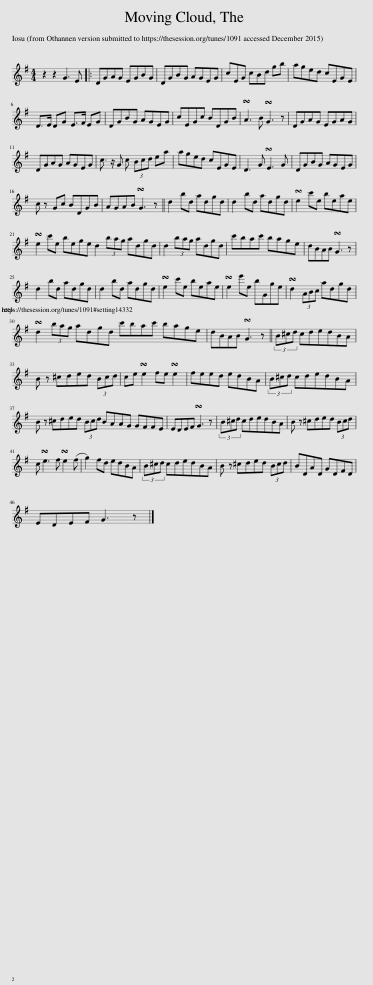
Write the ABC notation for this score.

X:1
L:1/8
M:4/4
I:linebreak $
K:G
V:1 treble
V:1
 z2 z2 G3 E |: DGAG EGBG | DGBG AGEG | cEG cBd gb | aged cEGE |$ %5
 D>E DG E>F EG | DGBG AGEG | cEGc BDGB | !turn!A3 B !turn!G3 z | DGAG EGAG |$ %10
 DGAG AGEG | c3/2 z/ G c (3Bcd ea | aged cEGE | D3 G !turn!E3 G | DGBG AGEG |$ %15
 c z Gc BDGB | AGAB !turn!G3 z || d2 bd adgd | d2 bd adgd | !turn!e2 c'e beae |$ %20
 !turn!e2 c'e bege d2 (3bag adgd | d2 (3bag adgd | c'bac' bage | dBAB !turn!G3 z |$ d2 bd adgd | %25
 d2 bd adgd | !turn!e2 c'e beae | !turn!e2 e'e bGge | !turn!d2 (3ABc adgd |$ !turn!d2 (3bag adgd c'bac' bage | %30
 dBAB !turn!G3 z || (3B^cd cdedBA |$ B z ^cded (3Bcd | ce !turn!e2 fe !turn!e2 | feed edBA | %35
 (3B^cd cdedBA |$ B z ^cded (3Bcd BAAG GFFE | EDEF !turn!G3 z | (3B^cd cdedBA | B z ^cded (3Bcd |$ %40
 c !turn!e3 f !turn!e2 (f | g2) fd edBA | (3B^cd cdedBA | B z ^cded (3Bcd | BDAD GDFD |$ %45
 EDEF G3 z |] %46
